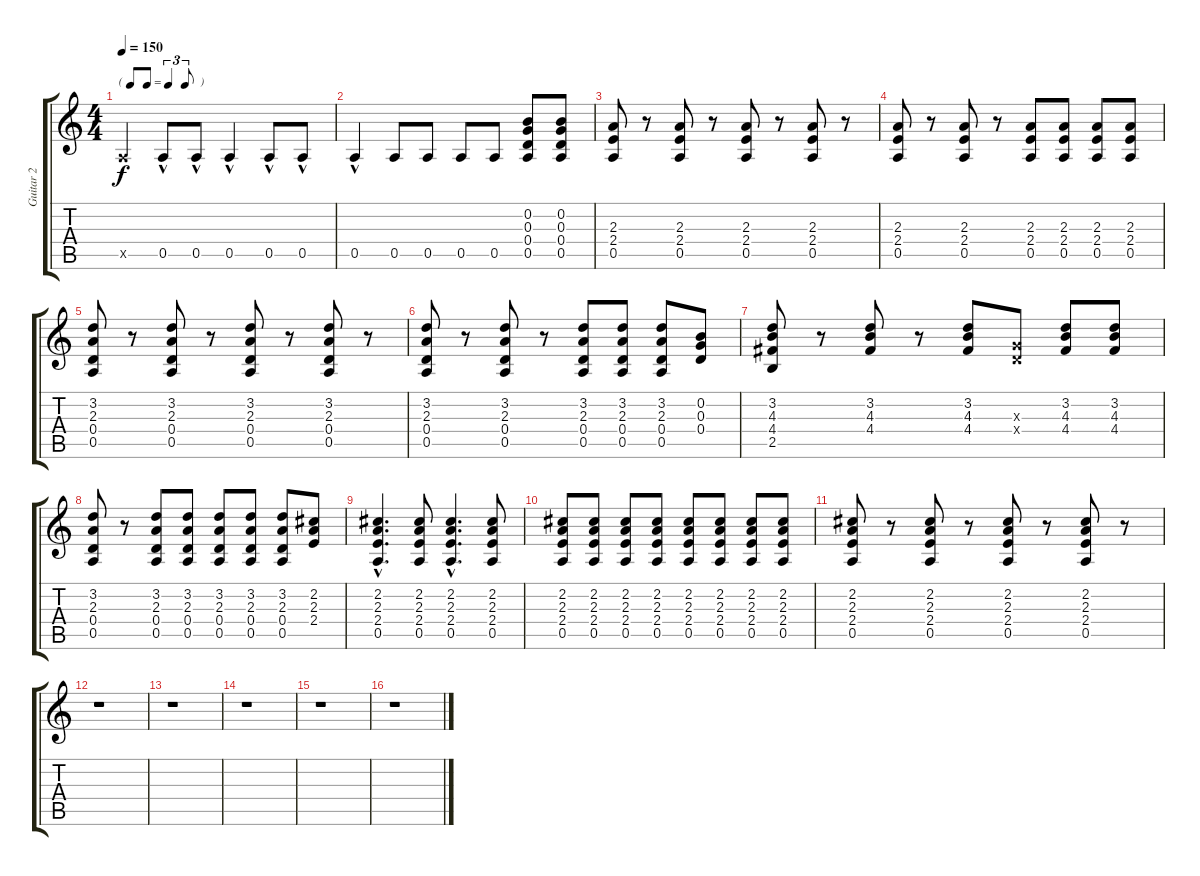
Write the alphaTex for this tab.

\track ("Guitar 2" "Guitar 2") {instrument electricguitarmuted}
\staff {score tabs}
\tuning (E4 B3 G3 D3 A2 E2) {hide}
\ts (4 4)
\tf triplet8th
\tempo 150
\clef g2
\ks c
0.5{x}.4{dy f volume 8 instrument electricguitarmuted} 0.5{hac}.8 0.5{hac}.8 0.5{hac}.4 0.5{hac}.8 0.5{hac}.8 |
0.5{hac}.4 0.5.8 0.5.8 0.5.8{volume 12} 0.5.8 (0.2 0.3 0.4 0.5).8 (0.2 0.3 0.4 0.5).8 |
(2.3 2.4 0.5).8 r.8 (2.3 2.4 0.5).8 r.8 (2.3 2.4 0.5).8 r.8 (2.3 2.4 0.5).8 r.8 |
(2.3 2.4 0.5).8 r.8 (2.3 2.4 0.5).8 r.8 (2.3 2.4 0.5).8 (2.3 2.4 0.5).8 (2.3 2.4 0.5).8 (2.3 2.4 0.5).8 |
(3.2 2.3 0.4 0.5).8 r.8 (3.2 2.3 0.4 0.5).8 r.8 (3.2 2.3 0.4 0.5).8 r.8 (3.2 2.3 0.4 0.5).8 r.8 |
(3.2 2.3 0.4 0.5).8 r.8 (3.2 2.3 0.4 0.5).8 r.8 (3.2 2.3 0.4 0.5).8 (3.2 2.3 0.4 0.5).8 (3.2 2.3 0.4 0.5).8 (0.2 0.3 0.4).8 |
(3.2 4.3 4.4 2.5).8 r.8 (3.2 4.3 4.4).8 r.8 (3.2 4.3 4.4).8 (0.3{x} 0.4{x}).8 (3.2 4.3 4.4).8 (3.2 4.3 4.4).8 |
(3.2 2.3 0.4 0.5).8 r.8 (3.2 2.3 0.4 0.5).8 (3.2 2.3 0.4 0.5).8 (3.2 2.3 0.4 0.5).8 (3.2 2.3 0.4 0.5).8 (3.2 2.3 0.4 0.5).8 (2.2 2.3 2.4).8 |
(2.2{hac} 2.3{hac} 2.4{hac} 0.5{hac}).4{d} (2.2 2.3 2.4 0.5).8 (2.2{hac} 2.3{hac} 2.4{hac} 0.5{hac}).4{d} (2.2 2.3 2.4 0.5).8 |
(2.2 2.3 2.4 0.5).8 (2.2 2.3 2.4 0.5).8 (2.2 2.3 2.4 0.5).8 (2.2 2.3 2.4 0.5).8 (2.2 2.3 2.4 0.5).8 (2.2 2.3 2.4 0.5).8 (2.2 2.3 2.4 0.5).8 (2.2 2.3 2.4 0.5).8 |
(2.2 2.3 2.4 0.5).8 r.8 (2.2 2.3 2.4 0.5).8 r.8 (2.2 2.3 2.4 0.5).8 r.8 (2.2 2.3 2.4 0.5).8 r.8 |
r.1 |
r.1 |
r.1 |
r.1 |
r.1
